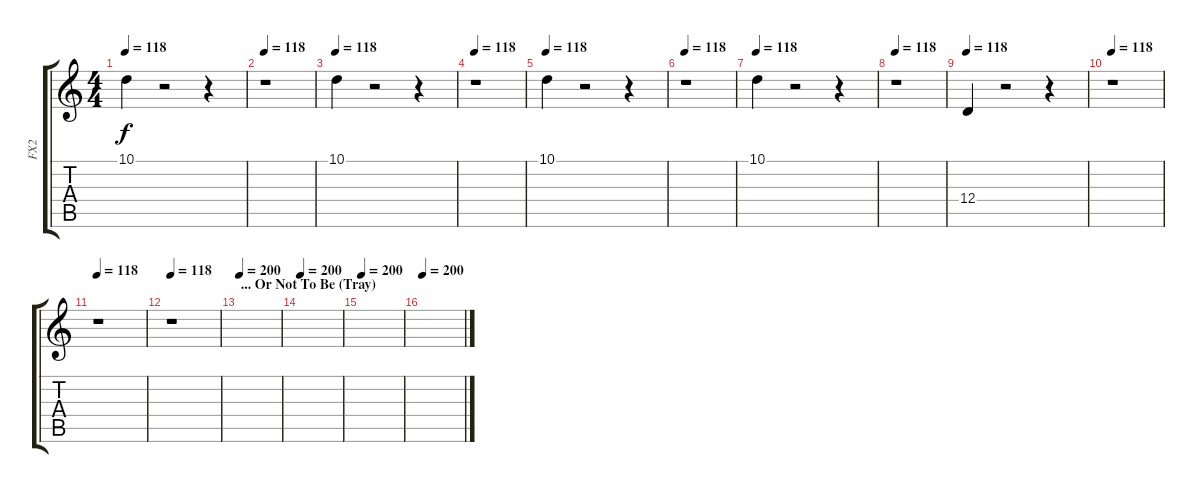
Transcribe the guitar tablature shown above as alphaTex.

\track ("FX2" "FX2") {instrument tinklebell}
\staff {score tabs}
\tuning (E4 B3 G3 D3 A2 D2) {hide}
\ts (4 4)
\tempo 118
\clef g2
\ks c
10.1.4{dy f} r.2 r.4 |
\tempo 118
r.1 |
\tempo 118
10.1.4 r.2 r.4 |
\tempo 118
r.1 |
\tempo 118
10.1.4 r.2 r.4 |
\tempo 118
r.1 |
\tempo 118
10.1.4 r.2 r.4 |
\tempo 118
r.1 |
\tempo 118
12.4.4{instrument tubularbells} r.2 r.4 |
\tempo 118
r.1 |
\tempo 118
r.1 |
\tempo 118
r.1 |
\section ("" "... Or Not To Be (Tray)")
\tempo 200
|
\tempo 200
|
\tempo 200
|
\tempo 200
